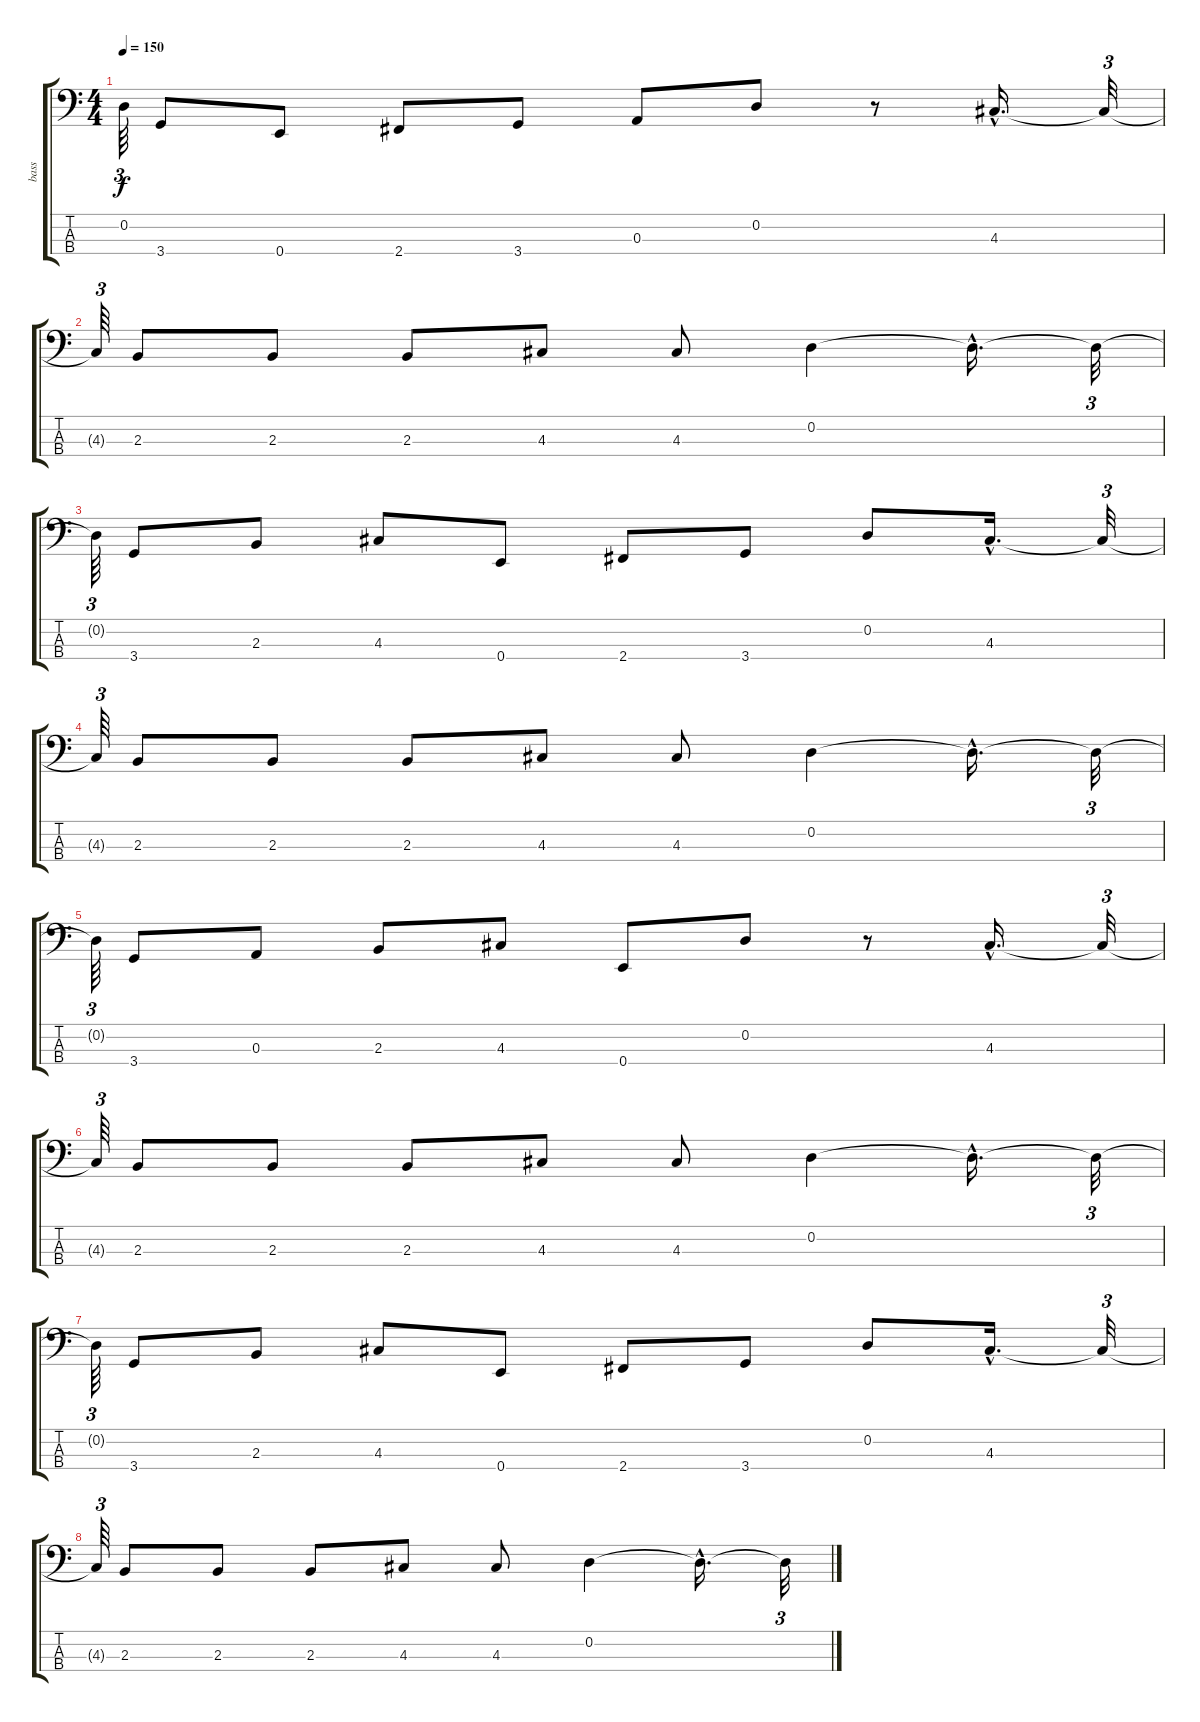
\track ("bass" "bass") {instrument electricbassfinger}
\staff {score tabs}
\tuning (G2 D2 A1 E1) {hide}
\ts (4 4)
\tempo 150
\clef f4
\ks c
0.2{t}.64{tu (3 2) dy f} 3.4.8 0.4.8 2.4.8 3.4.8 0.3.8 0.2.8 r.8 4.3{hac}.16{d} 4.3{t}.32{tu (3 2)} |
4.3{t}.64{tu (3 2)} 2.3.8 2.3.8 2.3.8 4.3.8 4.3.8 0.2.4 0.2{hac t}.16{d} 0.2{t}.32{tu (3 2)} |
0.2{t}.64{tu (3 2)} 3.4.8 2.3.8 4.3.8 0.4.8 2.4.8 3.4.8 0.2.8 4.3{hac}.16{d} 4.3{t}.32{tu (3 2)} |
4.3{t}.64{tu (3 2)} 2.3.8 2.3.8 2.3.8 4.3.8 4.3.8 0.2.4 0.2{hac t}.16{d} 0.2{t}.32{tu (3 2)} |
0.2{t}.64{tu (3 2)} 3.4.8 0.3.8 2.3.8 4.3.8 0.4.8 0.2.8 r.8 4.3{hac}.16{d} 4.3{t}.32{tu (3 2)} |
4.3{t}.64{tu (3 2)} 2.3.8 2.3.8 2.3.8 4.3.8 4.3.8 0.2.4 0.2{hac t}.16{d} 0.2{t}.32{tu (3 2)} |
0.2{t}.64{tu (3 2)} 3.4.8 2.3.8 4.3.8 0.4.8 2.4.8 3.4.8 0.2.8 4.3{hac}.16{d} 4.3{t}.32{tu (3 2)} |
4.3{t}.64{tu (3 2)} 2.3.8 2.3.8 2.3.8 4.3.8 4.3.8 0.2.4 0.2{hac t}.16{d} 0.2{t}.32{tu (3 2)}
